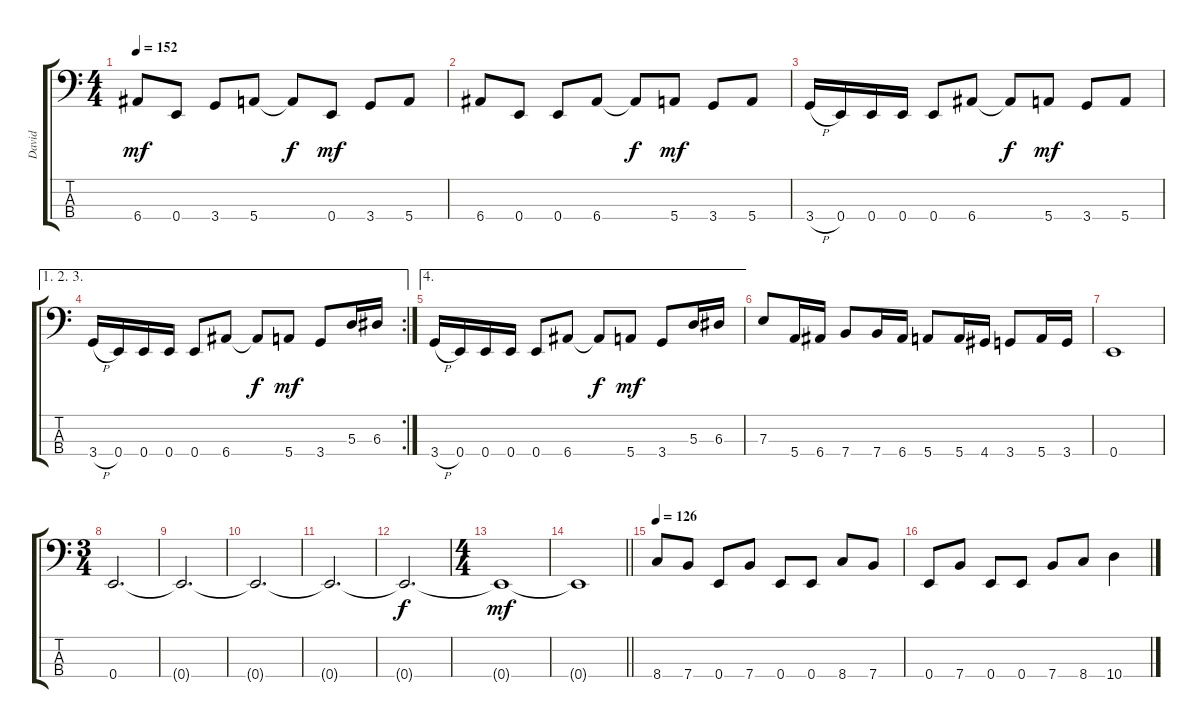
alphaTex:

\track ("David" "David") {instrument electricbasspick}
\staff {score tabs}
\tuning (G2 D2 A1 E1) {hide}
\ts (4 4)
\tempo 152
\clef f4
\ks c
6.4.8{dy mf} 0.4.8 3.4.8 5.4.8 5.4{t}.8{dy f} 0.4.8{dy mf} 3.4.8 5.4.8 |
6.4.8 0.4.8 0.4.8 6.4.8 6.4{t}.8{dy f} 5.4.8{dy mf} 3.4.8 5.4.8 |
3.4{h}.16 0.4.16 0.4.16 0.4.16 0.4.8 6.4.8 6.4{t}.8{dy f} 5.4.8{dy mf} 3.4.8 5.4.8 |
\ae (1 2 3)
\rc 2
3.4{h}.16 0.4.16 0.4.16 0.4.16 0.4.8 6.4.8 6.4{t}.8{dy f} 5.4.8{dy mf} 3.4.8 5.3.16 6.3.16 |
\ae 4
3.4{h}.16 0.4.16 0.4.16 0.4.16 0.4.8 6.4.8 6.4{t}.8{dy f} 5.4.8{dy mf} 3.4.8 5.3.16 6.3.16 |
7.3.8 5.4.16 6.4.16 7.4.8 7.4.16 6.4.16 5.4.8 5.4.16 4.4.16 3.4.8 5.4.16 3.4.16 |
0.4.1 |
\ts (3 4)
0.4.2{d} |
0.4{t}.2{d} |
0.4{t}.2{d} |
0.4{t}.2{d} |
0.4{t}.2{d dy f} |
\ts (4 4)
0.4{t}.1{dy mf} |
\barLineRight lightlight
0.4{t}.1 |
\tempo 126
8.4.8 7.4.8 0.4.8 7.4.8 0.4.8 0.4.8 8.4.8 7.4.8 |
0.4.8 7.4.8 0.4.8 0.4.8 7.4.8 8.4.8 10.4.4
